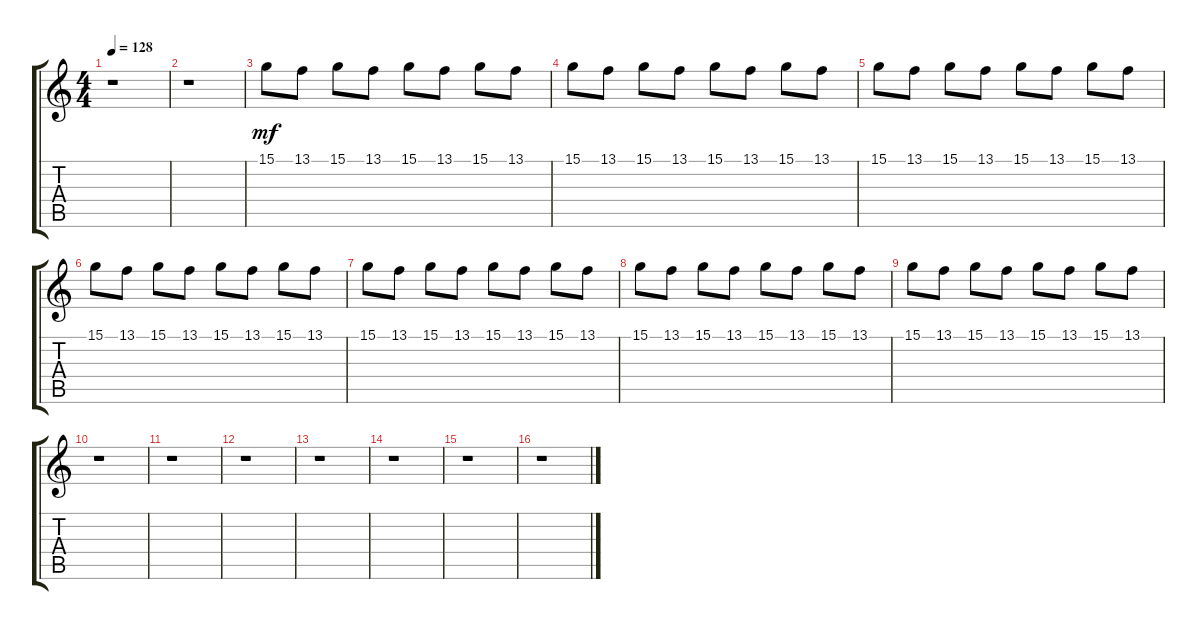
\track "" {instrument pad8sweep}
\staff {score tabs}
\tuning (E4 B3 G3 D3 A2 E2) {hide}
\ts (4 4)
\tempo 128
\clef g2
\ks c
r.1{dy f} |
r.1 |
15.1.8{dy mf} 13.1.8 15.1.8 13.1.8 15.1.8 13.1.8 15.1.8 13.1.8 |
15.1.8 13.1.8 15.1.8 13.1.8 15.1.8 13.1.8 15.1.8 13.1.8 |
15.1.8 13.1.8 15.1.8 13.1.8 15.1.8 13.1.8 15.1.8 13.1.8 |
15.1.8 13.1.8 15.1.8 13.1.8 15.1.8 13.1.8 15.1.8 13.1.8 |
15.1.8 13.1.8 15.1.8 13.1.8 15.1.8 13.1.8 15.1.8 13.1.8 |
15.1.8 13.1.8 15.1.8 13.1.8 15.1.8 13.1.8 15.1.8 13.1.8 |
15.1.8 13.1.8 15.1.8 13.1.8 15.1.8 13.1.8 15.1.8 13.1.8 |
r.1 |
r.1 |
r.1 |
r.1 |
r.1 |
r.1 |
r.1
